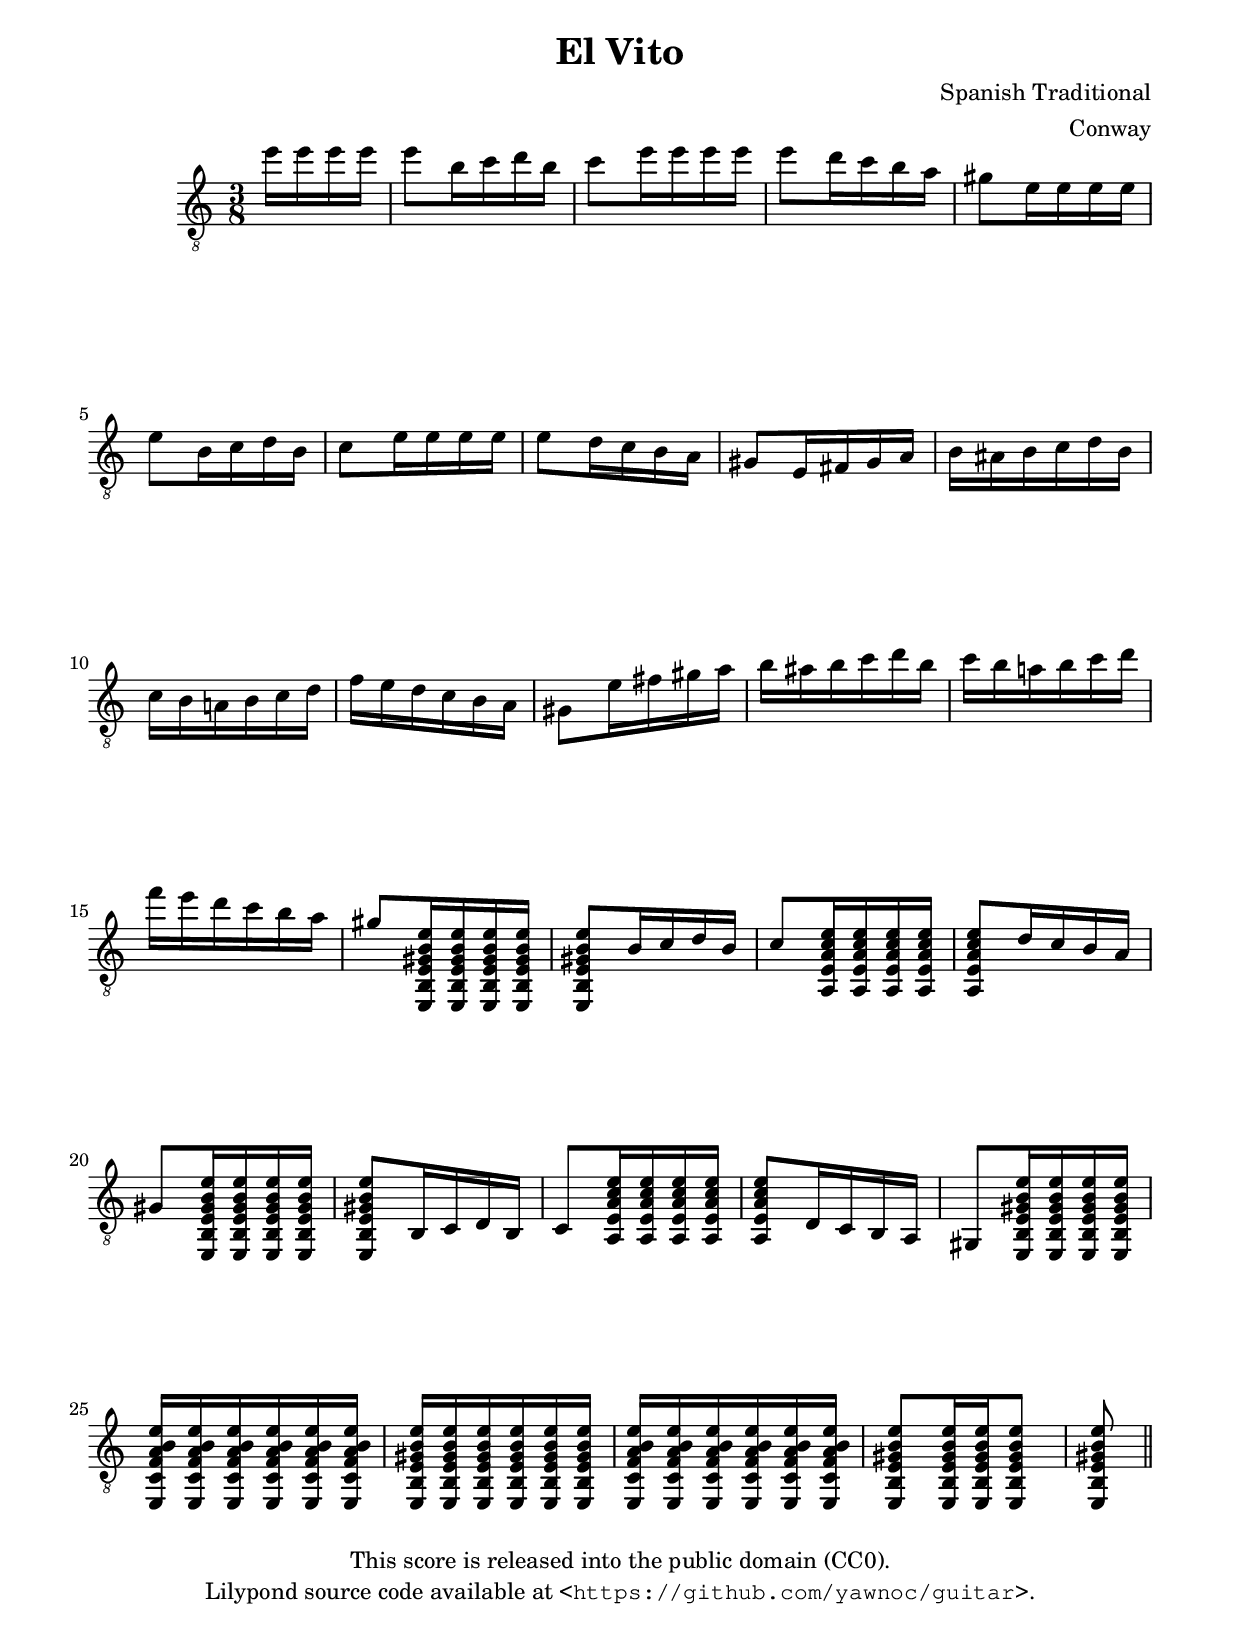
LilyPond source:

\version "2.18.2"


%%%%%%%%%%%%%%%%%%%%%%%%%%%%%%%%%%%%%%%%%%%%%%%%%%%%%%%%%%%%%%%%
% General
%%%%%%%%%%%%%%%%%%%%%%%%%%%%%%%%%%%%%%%%%%%%%%%%%%%%%%%%%%%%%%%%

\paper {
  top-margin = 1.5\cm
  left-margin = 1.5\cm
  right-margin = 1.5\cm
  bottom-margin = 1.5\cm
  ragged-last-bottom = ##f
  footnote-separator-markup = \markup { \vspace #1.5 }
}

globalSettings = {
  \accidentalStyle modern
  \compressFullBarRests
  \mergeDifferentlyHeadedOn
  \mergeDifferentlyDottedOn
  \numericTimeSignature
  \pointAndClickOff
  \override TextScript.extra-offset = #'(0 . 0.7)
  \override Score.FootnoteItem.annotation-line = ##f
}

origin-url = "https://github.com/yawnoc/guitar"

\header {
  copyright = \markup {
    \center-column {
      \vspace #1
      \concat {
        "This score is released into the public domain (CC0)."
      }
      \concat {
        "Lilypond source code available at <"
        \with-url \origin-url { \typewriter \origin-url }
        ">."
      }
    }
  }
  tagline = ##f
}

triplet = #(define-music-function
  (parser location music) (ly:music?)
  #{
    \tuplet 3/2 { $music }
  #}
)

tripletDuple = #(define-music-function
  (parser location music) (ly:music?)
  #{
    \tuplet 6/4 { $music }
  #}
)

overrideBeamedStemLengths = #(define-scheme-function
  (parser location lengths) (list?)
  #{
    \override Stem.details.beamed-lengths = $lengths
  #}
)
revertBeamedStemLengths = { \revert Stem.details.beamed-lengths }

overrideBeamVerticalPositions = #(define-scheme-function
  (parser location positions) (pair?)
  #{
    \override Beam.positions = $positions
  #}
)

%%%%%%%%%%%%%%%%%%%%%%%%%%%%%%%%%%%%%%%%%%%%%%%%%%%%%%%%%%%%%%%%
% Semantic bar lines
%%%%%%%%%%%%%%%%%%%%%%%%%%%%%%%%%%%%%%%%%%%%%%%%%%%%%%%%%%%%%%%%

barLineGoto = { \bar "||" }
barLineKeyChange = { \bar "||" }
barLineEnd = { \bar "|." }

%%%%%%%%%%%%%%%%%%%%%%%%%%%%%%%%%%%%%%%%%%%%%%%%%%%%%%%%%%%%%%%%
% Guitar notation
%%%%%%%%%%%%%%%%%%%%%%%%%%%%%%%%%%%%%%%%%%%%%%%%%%%%%%%%%%%%%%%%

stringNumbersAbove = { \set stringNumberOrientations = #'(up) }
stringNumbersBelow = { \set stringNumberOrientations = #'(down) }

fingeringAbove = { \set fingeringOrientations = #'(up) }
fingeringBelow = { \set fingeringOrientations = #'(down) }
fingeringAleft = { \set fingeringOrientations = #'(left) }
fingeringAright = { \set fingeringOrientations = #'(right) }

startGraceMusic = {
  <>(
  \override Fingering.font-size = -6
}
stopGraceMusic = {
  \revert Fingering.font-size
  <>)
}

overrideHorizontalShift = #(define-scheme-function
  (parser location distance) (number?)
  #{
    \override NoteColumn.force-hshift = $distance
  #}
)
revertHorizontalShift = { \revert NoteColumn.force-hshift }

barreSpan = #(define-music-function
  (parser location label offsetPair music)
  (string? (pair? (cons 0 0)) ly:music?)
  (let
    (
      (elements (extract-named-music music '(NoteEvent EventChord)))
    )
    (if
      (pair? elements)
      (let
        (
          (first-element (first elements))
          (last-element (last elements))
        )
        (set!
          (ly:music-property first-element 'articulations)
          (cons
            (make-music 'TextSpanEvent 'span-direction -1)
            (ly:music-property first-element 'articulations)
          )
        )
        (set!
          (ly:music-property last-element 'articulations)
          (cons
            (make-music 'TextSpanEvent 'span-direction 1)
            (ly:music-property last-element 'articulations)
          )
        )
      )
    )
  )
  #{
    \once \override TextSpanner.font-shape = #'upright
    \once \override TextSpanner.style = #'line
    \once \override TextSpanner.extra-offset = #offsetPair
    \once \override TextSpanner.bound-details = #`(
      (left
        (text . ,#{ \markup { \raise #-0.7 { #label \hspace #0.7 }} #})
        (Y . 0)
        (padding . -0.8)
        (attach-dir . -2)
      )
      (right
        (text . ,#{ \markup { \draw-line #'(0 . -1.3) } #}) ;; draw hook
        (Y . 0)
        (padding . -0.5)
        (attach-dir . 2)
      )
    )
    \once \override TextSpanner #'after-line-breaking = #(lambda (grob)
      (let*
        (
          (originalGrob (ly:grob-original grob))
          (splitGrobs (ly:spanner-broken-into originalGrob))
        )
        (if
          (and
            (>= (length splitGrobs) 2)
            (not (eq? (car (last-pair splitGrobs)) grob))
          )
          (begin
            (ly:grob-set-nested-property! grob
              '(bound-details right text)
              #{ \markup { \draw-line #'(0 . 0) } #} ;; suppress draw hook
            )
            (ly:grob-set-property! grob
              'extra-offset
              (cons
                (car offsetPair)
                (+ (cdr offsetPair) 0.7) ;; correction for suppressed hook
              )
            )
            (ly:grob-set-nested-property! grob
              '(bound-details right padding)
              #'-3 ;; increase spanner length
            )
          )
        )
      )
    )
    $music
  #}
)

barre = #(define-scheme-function
  (parser location label) (string?)
  #{
    \markup {
      \center-align {
        \hspace #0.7
        $label
      }
    }
  #}
)

nudgeNextBarre = #(define-scheme-function
  (parser location distance) (number?)
  #{
    \once \override TextScript.X-offset = $distance
  #}
)

position = #(define-scheme-function
  (parser location label) (string?)
  #{
    \markup {
      \center-align {
        \hspace #0.5
        $label
      }
    }
  #}
)

#(define-markup-command
  (markupString layout properties stringNumber) (markup?)
  (interpret-markup layout properties
    #{
      \markup \circle { \bold #stringNumber }
    #}
  )
)

#(define-markup-command
  (resonatesOn layout properties note stringNumber) (markup? markup?)
  (interpret-markup layout properties
    #{
      \markup { #note "resonates on" \markupString #stringNumber }
    #}
  )
)

%%%%%%%%%%%%%%%%%%%%%%%%%%%%%%%%%%%%%%%%%%%%%%%%%%%%%%%%%%%%%%%%
% Goto statements
%%%%%%%%%%%%%%%%%%%%%%%%%%%%%%%%%%%%%%%%%%%%%%%%%%%%%%%%%%%%%%%%

overrideGotoVisibility = {
  \once \override Score.RehearsalMark #'break-visibility = #'#(#t #t #f)
}

makeGotoMark = #(define-scheme-function
  (parser location label) (string?)
  #{
    \mark \markup { \small \italic $label }
  #}
)

simultaneousMarkSeparator = {
  \cadenzaOn
    s1073741824 % stupid, but works
  \cadenzaOff
}

coda = {
  \overrideGotoVisibility
  \mark \markup { \musicglyph #"scripts.coda" }
}

fine = {
  \overrideGotoVisibility
  \makeGotoMark Fine
}

dcAlCoda = {
  \overrideGotoVisibility
  \makeGotoMark "D.C. al Coda"
}

dcAlFine = {
  \overrideGotoVisibility
  \makeGotoMark "D.C. al Fine"
}

toCoda = {
  \overrideGotoVisibility
  \makeGotoMark "to Coda"
}



\header {
  title = "El Vito"
  composer = "Spanish Traditional"
  arranger = "Conway"
}


initialSignatures = {
  \clef "treble_8"
  \key a \minor
  \time 3/8
}


highVoiceMusic = {
  
  \globalSettings
  
  % Main phrase high
  \partial 4
  \relative c'' {
    e16 e e e |
    e8 b16 c d b |
    c8 e16 e e e |
    e8 d16 c b a |
    gis8
  }
  
  % Main phrase low
  \barNumberCheck #4
  \relative c' {
    e16 e e e |
    e8 b16 c d b |
    c8 e16 e e e |
    e8 d16 c b a |
    gis8
  }
  
  % Scale run low
  \barNumberCheck #8
  \relative c {
    e16 fis gis a |
    b ais b c d b |
    c b a b c d |
    f e d c b a |
    gis8
  }
  
  % Scale run high
  \barNumberCheck #12
  \relative c' {
    e16 fis gis a |
    b ais b c d b |
    c b a b c d |
    f e d c b a |
    gis8
  }
  
  % Strummed main phrase high
  \barNumberCheck #16
  \relative c' {
    <e b gis e b e,>16
      <e b gis e b e,>
      <e b gis e b e,>
      <e b gis e b e,> |
    <e b gis e b e,>8 b16 c d b |
    c8
      <e c a e a,>16
      <e c a e a,>
      <e c a e a,>
      <e c a e a,>
    <e c a e a,>8 d16 c b a |
    gis8
  }
  
  % Strummed main phrase low
  \barNumberCheck #20
  \relative c' {
    <e b gis e b e,>16
      <e b gis e b e,>
      <e b gis e b e,>
      <e b gis e b e,> |
    <e b gis e b e,>8 b,16 c d b |
    c8
      <e' c a e a,>16
      <e c a e a,>
      <e c a e a,>
      <e c a e a,>
    <e c a e a,>8 d,16 c b a |
    gis8
  }
  
  % Strummed interlude
  \barNumberCheck #24
  \relative c' {
    <e b gis e b e,>16
      <e b gis e b e,>
      <e b gis e b e,>
      <e b gis e b e,> |
    <e b a f c e,>
      <e b a f c e,>
      <e b a f c e,>
      <e b a f c e,>
      <e b a f c e,>
      <e b a f c e,> |
    <e b gis e b e,>
      <e b gis e b e,>
      <e b gis e b e,>
      <e b gis e b e,>
      <e b gis e b e,>
      <e b gis e b e,> |
    <e b a f c e,>
      <e b a f c e,>
      <e b a f c e,>
      <e b a f c e,>
      <e b a f c e,>
      <e b a f c e,> |
    <e b gis e b e,>8
      <e b gis e b e,>16
      <e b gis e b e,>
      <e b gis e b e,>8 |
    <e b gis e b e,>8
      \bar "||"
  }
  
}


allMusic = {
  \initialSignatures
  <<
    << \highVoiceMusic >>
  >>
}


\score {
  \allMusic
}
